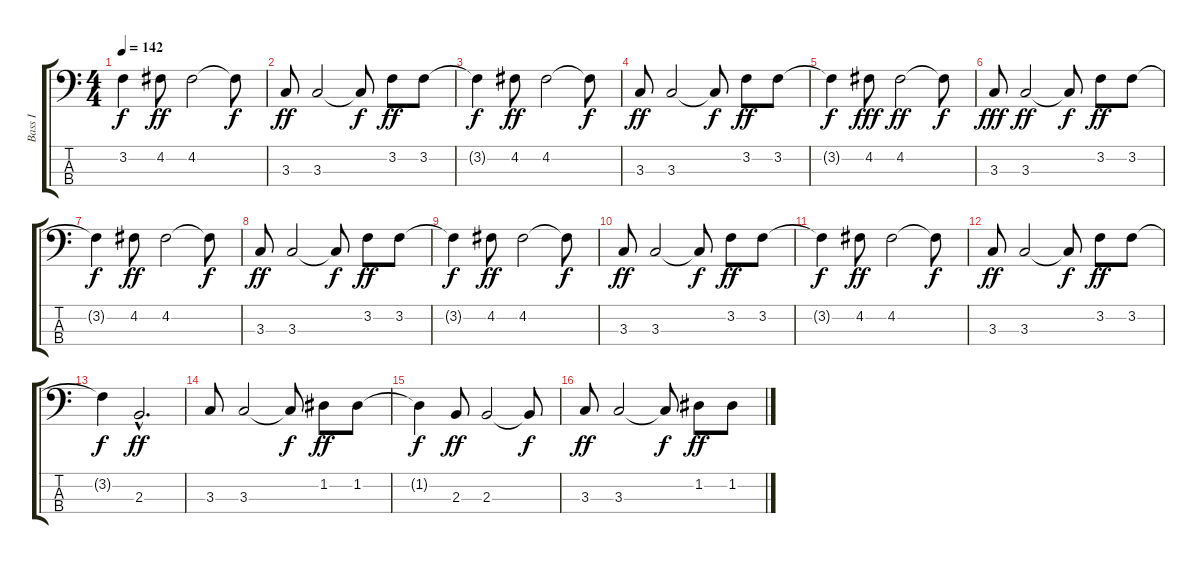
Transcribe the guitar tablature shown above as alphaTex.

\track ("Bass I" "Bass I") {instrument electricbasspick}
\staff {score tabs}
\tuning (G2 D2 A1 E1) {hide}
\ts (4 4)
\tempo 142
\clef f4
\ks c
3.2{t}.4{dy f} 4.2.8{dy ff} 4.2.2 4.2{t}.8{dy f} |
3.3.8{dy ff} 3.3.2 3.3{t}.8{dy f} 3.2.8{dy ff} 3.2.8 |
3.2{t}.4{dy f} 4.2.8{dy ff} 4.2.2 4.2{t}.8{dy f} |
3.3.8{dy ff} 3.3.2 3.3{t}.8{dy f} 3.2.8{dy ff} 3.2.8 |
3.2{t}.4{dy f} 4.2.8{dy fff} 4.2.2{dy ff} 4.2{t}.8{dy f} |
3.3.8{dy fff} 3.3.2{dy ff} 3.3{t}.8{dy f} 3.2.8{dy ff} 3.2.8 |
3.2{t}.4{dy f} 4.2.8{dy ff} 4.2.2 4.2{t}.8{dy f} |
3.3.8{dy ff} 3.3.2 3.3{t}.8{dy f} 3.2.8{dy ff} 3.2.8 |
3.2{t}.4{dy f} 4.2.8{dy ff} 4.2.2 4.2{t}.8{dy f} |
3.3.8{dy ff} 3.3.2 3.3{t}.8{dy f} 3.2.8{dy ff} 3.2.8 |
3.2{t}.4{dy f} 4.2.8{dy ff} 4.2.2 4.2{t}.8{dy f} |
3.3.8{dy ff} 3.3.2 3.3{t}.8{dy f} 3.2.8{dy ff} 3.2.8 |
3.2{t}.4{dy f} 2.3{hac}.2{d dy ff} |
3.3.8 3.3.2 3.3{t}.8{dy f} 1.2.8{dy ff} 1.2.8 |
1.2{t}.4{dy f} 2.3.8{dy ff} 2.3.2 2.3{t}.8{dy f} |
3.3.8{dy ff} 3.3.2 3.3{t}.8{dy f} 1.2.8{dy ff} 1.2.8
